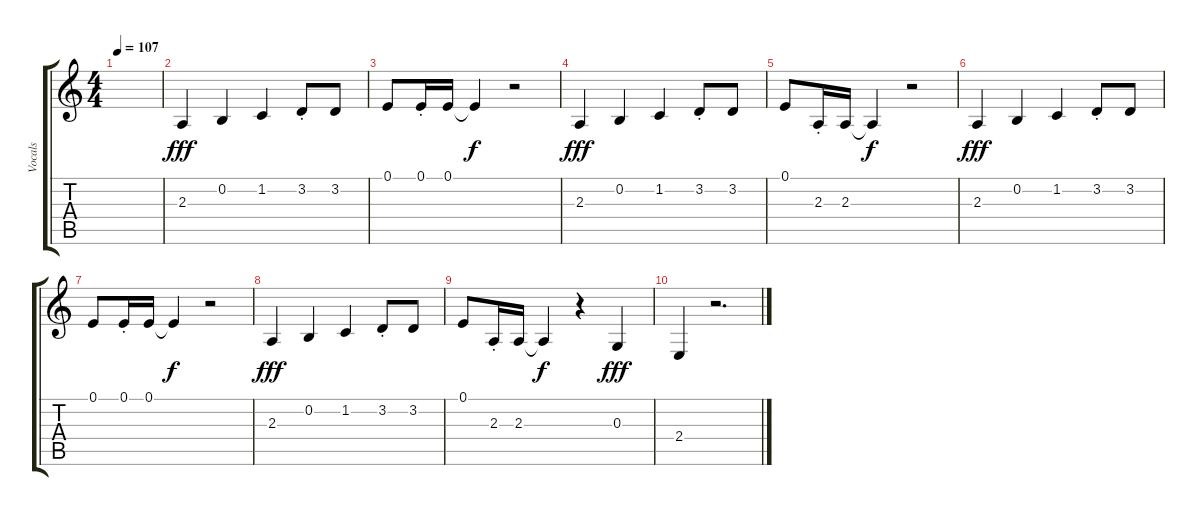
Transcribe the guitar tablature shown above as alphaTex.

\track ("Vocals" "Vocals") {instrument tenorsax}
\staff {score tabs}
\tuning (E4 B3 G3 D3 A2 E2) {hide}
\ts (4 4)
\tempo 107
\clef g2
\ks c
|
2.3.4{dy fff} 0.2.4 1.2.4 3.2{st}.8 3.2.8 |
0.1.8 0.1{st}.16 0.1.16 0.1{t}.4{dy f} r.2 |
2.3.4{dy fff} 0.2.4 1.2.4 3.2{st}.8 3.2.8 |
0.1.8 2.3{st}.16 2.3.16 2.3{t}.4{dy f} r.2 |
2.3.4{dy fff} 0.2.4 1.2.4 3.2{st}.8 3.2.8 |
0.1.8 0.1{st}.16 0.1.16 0.1{t}.4{dy f} r.2 |
2.3.4{dy fff} 0.2.4 1.2.4 3.2{st}.8 3.2.8 |
0.1.8 2.3{st}.16 2.3.16 2.3{t}.4{dy f} r.4 0.3.4{dy fff} |
2.4.4 r.2{d}
